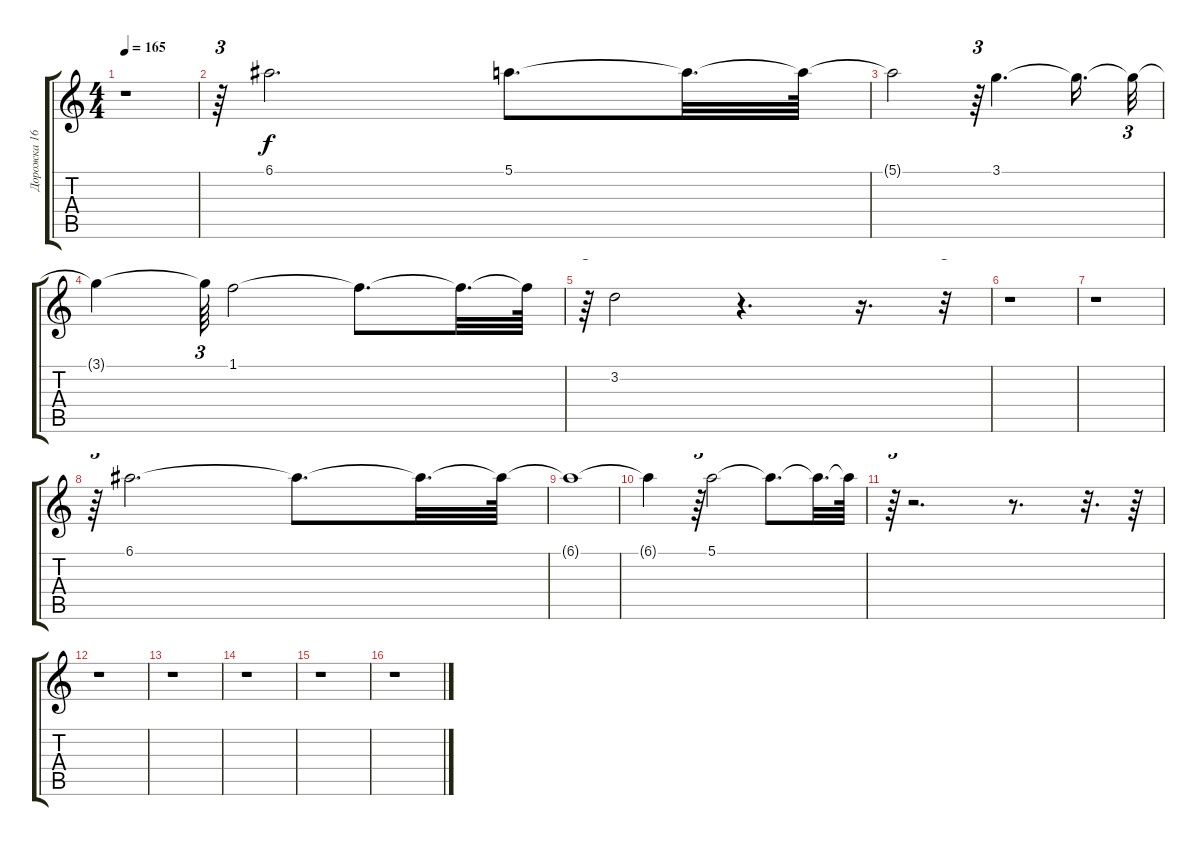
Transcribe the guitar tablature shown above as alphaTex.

\track ("Дорожка 16" "Дорожка 16") {instrument overdrivenguitar}
\staff {score tabs}
\tuning (E4 B3 G3 D3 A2 E2) {hide}
\ts (4 4)
\tempo 165
\clef g2
\ks c
r.1{dy f} |
r.64{tu (3 2)} 6.1.2{d volume 16} 5.1.8{d} 5.1{t}.32{d} 5.1{t}.64 |
5.1{t}.2 r.64{tu (3 2)} 3.1.4{d} 3.1{t}.16{d} 3.1{t}.32{tu (3 2)} |
3.1{t}.4 3.1{t}.64{tu (3 2)} 1.1.2 1.1{t}.8{d} 1.1{t}.32{d} 1.1{t}.64 |
r.64{tu (3 2)} 3.2.2 r.4{d} r.16{d} r.32{tu (3 2)} |
r.1 |
r.1 |
r.64{tu (3 2)} 6.1.2{d} 6.1{t}.8{d} 6.1{t}.32{d} 6.1{t}.64 |
6.1{t}.1 |
6.1{t}.4 r.64{tu (3 2)} 5.1.2 5.1{t}.8{d} 5.1{t}.32{d} 5.1{t}.64 |
r.64{tu (3 2)} r.2{d} r.8{d} r.32{d} r.64 |
r.1 |
r.1 |
r.1 |
r.1 |
r.1
